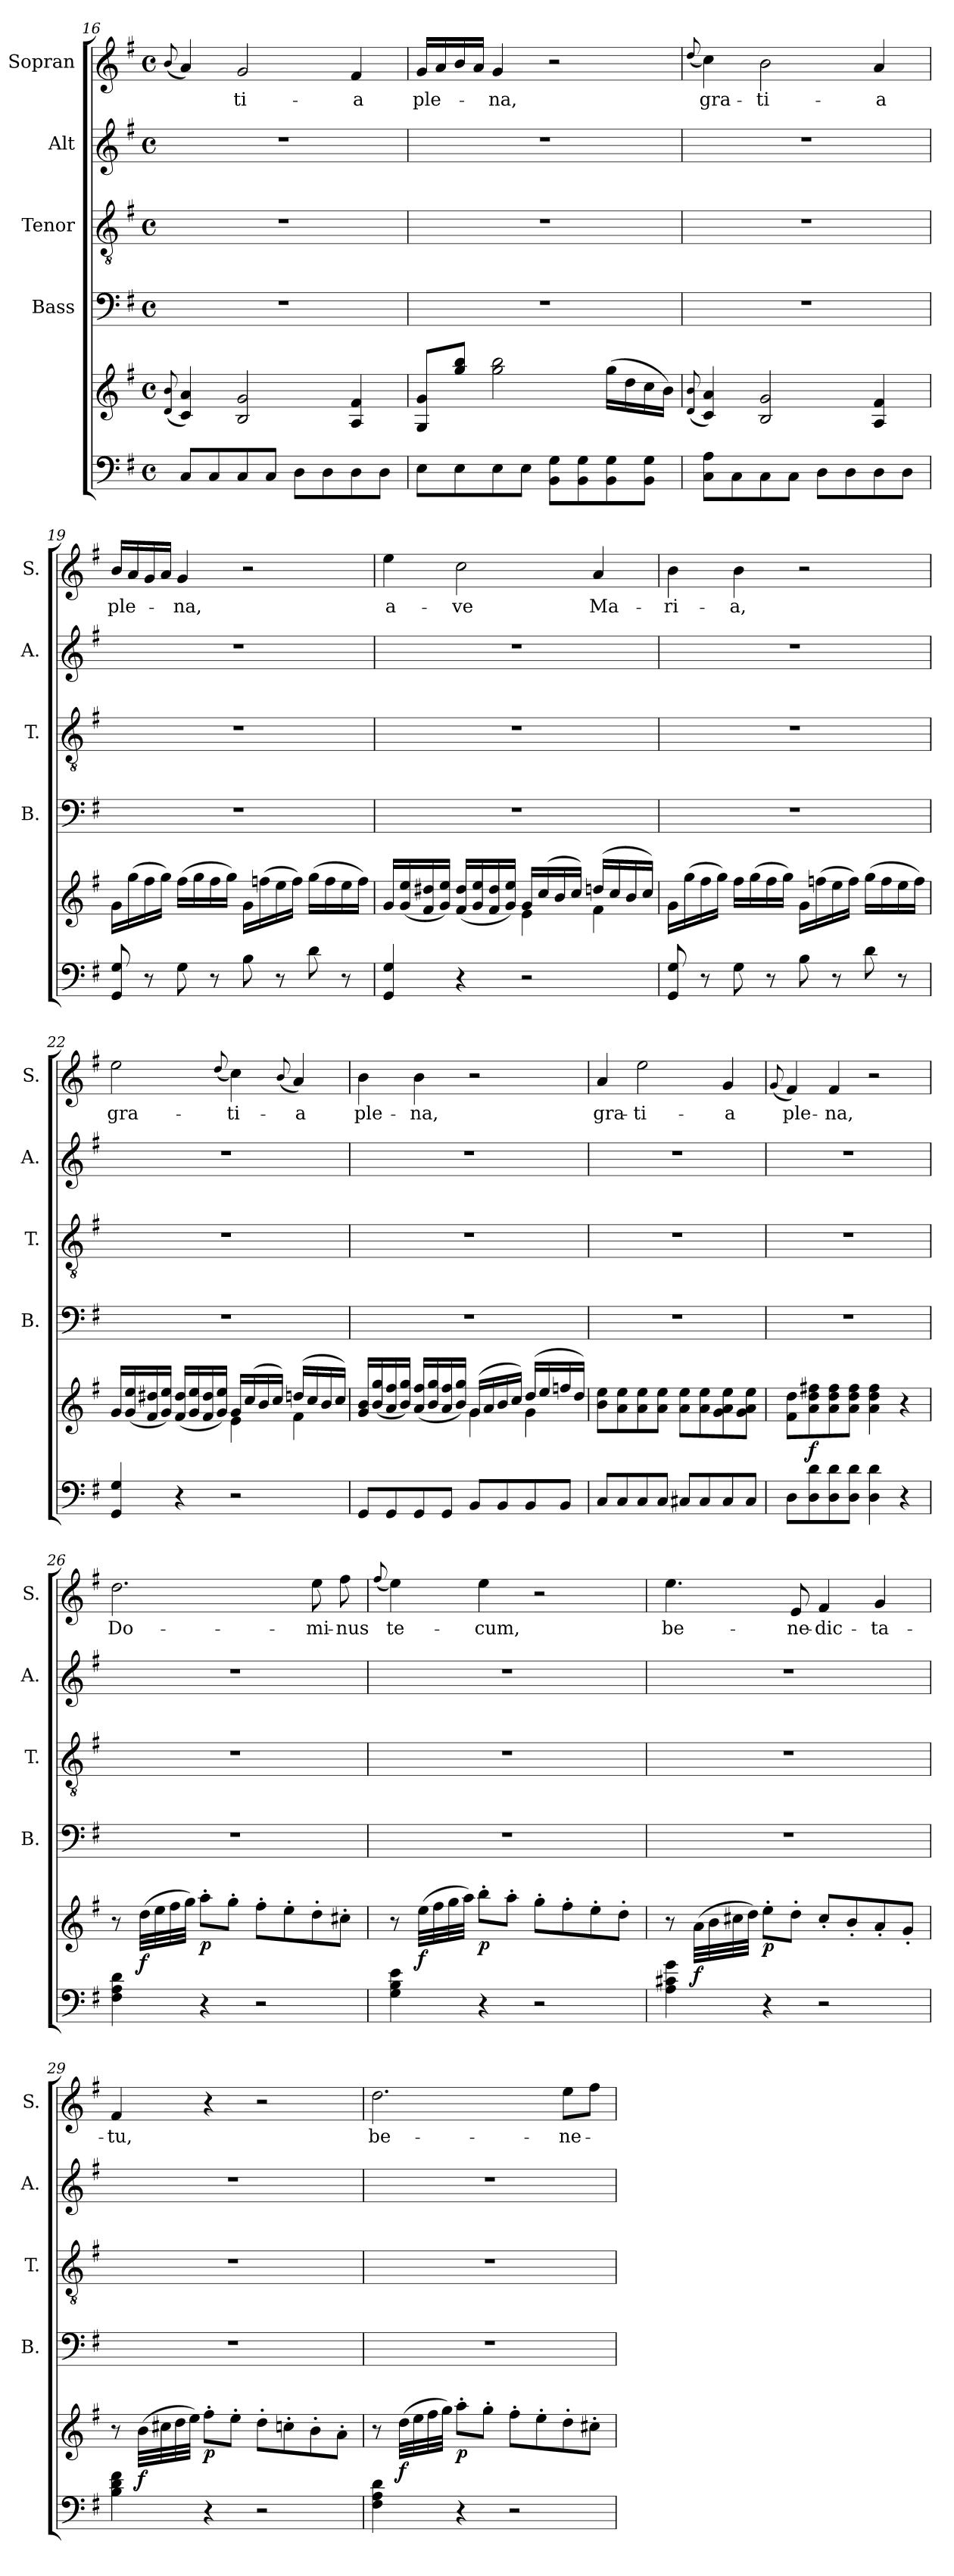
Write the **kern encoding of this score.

**kern	**kern	**dynam	**kern	**kern	**kern	**kern	**text
*part5	*part5	*part5	*part4	*part3	*part2	*part1	*part1
*staff6	*staff5	*staff5/6	*staff4	*staff3	*staff2	*staff1	*staff1
*	*	*	*I"Bass	*I"Tenor	*I"Alt	*I"Sopran	*
*	*	*	*I'B.	*I'T.	*I'A.	*I'S.	*
!!LO:LB:g=z
*clefF4	*clefG2	*	*clefF4	*clefGv2	*clefG2	*clefG2	*
*k[f#]	*k[f#]	*	*k[f#]	*k[f#]	*k[f#]	*k[f#]	*
*G:	*G:	*	*G:	*G:	*G:	*G:	*
*M4/4	*M4/4	*	*M4/4	*M4/4	*M4/4	*M4/4	*
*met(c)	*met(c)	*	*met(c)	*met(c)	*met(c)	*met(c)	*
=16	=16	=16	=16	=16	=16	=16	=16
.	(<8qqd/ 8qqb/	.	.	.	.	(<8qqb/	.
8C/L	4c/ 4a/)	.	1r	1r	1r	4a/)	.
8C/	.	.	.	.	.	.	.
!	!	!	!	!	!	!	!LO:LY:b
8C/	2B/ 2g/	.	.	.	.	2g/	-ti-
8C/J	.	.	.	.	.	.	.
8D\L	.	.	.	.	.	.	.
8D\	.	.	.	.	.	.	.
!	!	!	!	!	!	!	!LO:LY:b
8D\	4A/ 4f#/	.	.	.	.	4f#/	-a
8D\J	.	.	.	.	.	.	.
=17	=17	=17	=17	=17	=17	=17	=17
!	!	!	!	!	!	!	!LO:LY:b
8E\L	8G/ 8g/L	.	1r	1r	1r	16g/LL	ple-
.	.	.	.	.	.	16a/	.
8E\	8gg/ 8bb/J	.	.	.	.	16b/	.
.	.	.	.	.	.	16a/JJ	.
!	!	!	!	!	!	!	!LO:LY:b
8E\	2gg\ 2bb\	.	.	.	.	4g/	-na,
8E\J	.	.	.	.	.	.	.
8BB\ 8G\L	.	.	.	.	.	2r	.
8BB\ 8G\	.	.	.	.	.	.	.
8BB\ 8G\	(>16gg\LL	.	.	.	.	.	.
.	16dd\	.	.	.	.	.	.
8BB\ 8G\J	16cc\	.	.	.	.	.	.
.	16b\JJ)	.	.	.	.	.	.
=18	=18	=18	=18	=18	=18	=18	=18
.	(<8qqd/ 8qqb/	.	.	.	.	(<8qqdd/	.
!	!	!	!	!	!	!	!LO:LY:b
8C\ 8A\L	4c/ 4a/)	.	1r	1r	1r	4cc\)	gra-
8C\	.	.	.	.	.	.	.
!	!	!	!	!	!	!	!LO:LY:b
8C\	2B/ 2g/	.	.	.	.	2b\	-ti-
8C\J	.	.	.	.	.	.	.
8D\L	.	.	.	.	.	.	.
8D\	.	.	.	.	.	.	.
!	!	!	!	!	!	!	!LO:LY:b
8D\	4A/ 4f#/	.	.	.	.	4a/	-a
8D\J	.	.	.	.	.	.	.
!!LO:PB:g=z
=19	=19	=19	=19	=19	=19	=19	=19
!	!	!	!	!	!	!	!LO:LY:b
8GG/ 8G/	16g\LL	.	1r	1r	1r	16b/LL	ple-
.	(>16gg\	.	.	.	.	16a/	.
8r	16ff#\	.	.	.	.	16g/	.
.	16gg\JJ)	.	.	.	.	16a/JJ	.
!	!	!	!	!	!	!	!LO:LY:b
8G\	(>16ff#\LL	.	.	.	.	4g/	-na,
.	16gg\	.	.	.	.	.	.
8r	16ff#\	.	.	.	.	.	.
.	16gg\JJ)	.	.	.	.	.	.
8B\	16g\LL	.	.	.	.	2r	.
.	(>16ffn\	.	.	.	.	.	.
8r	16ee\	.	.	.	.	.	.
.	16ff\JJ)	.	.	.	.	.	.
8d\	(>16gg\LL	.	.	.	.	.	.
.	16ff\	.	.	.	.	.	.
8r	16ee\	.	.	.	.	.	.
.	16ff\JJ)	.	.	.	.	.	.
=20	=20	=20	=20	=20	=20	=20	=20
*	*^	*	*	*	*	*	*
!	!	!	!	!	!	!	!	!LO:LY:b
4GG/ 4G/	16g/LL	2ryy	.	1r	1r	1r	4ee\	a-
.	(>16g/ 16ee/	.	.	.	.	.	.	.
.	16f#/ 16dd#X/	.	.	.	.	.	.	.
.	16g/ 16ee/JJ)	.	.	.	.	.	.	.
!	!	!	!	!	!	!	!	!LO:LY:b
4r	(>16f#/ 16dd#/LL	.	.	.	.	.	2cc\	-ve
.	16g/ 16ee/	.	.	.	.	.	.	.
.	16f#/ 16dd#/	.	.	.	.	.	.	.
.	16g/ 16ee/JJ)	.	.	.	.	.	.	.
2r	16g/LL	4e\	.	.	.	.	.	.
.	(>16cc/	.	.	.	.	.	.	.
.	16b/	.	.	.	.	.	.	.
.	16cc/JJ)	.	.	.	.	.	.	.
!	!	!	!	!	!	!	!	!LO:LY:b
.	(>16ddn/LL	4f#\	.	.	.	.	4a/	Ma-
.	16cc/	.	.	.	.	.	.	.
.	16b/	.	.	.	.	.	.	.
.	16cc/JJ)	.	.	.	.	.	.	.
*	*v	*v	*	*	*	*	*	*
=21	=21	=21	=21	=21	=21	=21	=21
!	!	!	!	!	!	!	!LO:LY:b
8GG/ 8G/	16g\LL	.	1r	1r	1r	4b\	-ri-
.	(>16gg\	.	.	.	.	.	.
8r	16ff#\	.	.	.	.	.	.
.	16gg\JJ)	.	.	.	.	.	.
!	!	!	!	!	!	!	!LO:LY:b
8G\	16ff#\LL	.	.	.	.	4b\	-a,
.	(>16gg\	.	.	.	.	.	.
8r	16ff#\	.	.	.	.	.	.
.	16gg\JJ)	.	.	.	.	.	.
8B\	16g\LL	.	.	.	.	2r	.
.	(>16ffn\	.	.	.	.	.	.
8r	16ee\	.	.	.	.	.	.
.	16ff\JJ)	.	.	.	.	.	.
8d\	(>16gg\LL	.	.	.	.	.	.
.	16ff\	.	.	.	.	.	.
8r	16ee\	.	.	.	.	.	.
.	16ff\JJ)	.	.	.	.	.	.
!!LO:LB:g=z
=22	=22	=22	=22	=22	=22	=22	=22
*	*^	*	*	*	*	*	*
!	!	!	!	!	!	!	!	!LO:LY:b
4GG/ 4G/	16g/LL	2ryy	.	1r	1r	1r	2ee\	gra-
.	(>16g/ 16ee/	.	.	.	.	.	.	.
.	16f#/ 16dd#X/	.	.	.	.	.	.	.
.	16g/ 16ee/JJ)	.	.	.	.	.	.	.
4r	(>16f#/ 16dd#/LL	.	.	.	.	.	.	.
.	16g/ 16ee/	.	.	.	.	.	.	.
.	16f#/ 16dd#/	.	.	.	.	.	.	.
.	16g/ 16ee/JJ)	.	.	.	.	.	.	.
.	.	.	.	.	.	.	(<8qqdd/	.
!	!	!	!	!	!	!	!	!LO:LY:b
2r	16g/LL	4e\	.	.	.	.	4cc\)	-ti-
.	(>16cc/	.	.	.	.	.	.	.
.	16b/	.	.	.	.	.	.	.
.	16cc/JJ)	.	.	.	.	.	.	.
.	.	.	.	.	.	.	(<8qqb/	.
!	!	!	!	!	!	!	!	!LO:LY:b
.	(>16ddn/LL	4f#\	.	.	.	.	4a/)	-a
.	16cc/	.	.	.	.	.	.	.
.	16b/	.	.	.	.	.	.	.
.	16cc/JJ)	.	.	.	.	.	.	.
=23	=23	=23	=23	=23	=23	=23	=23	=23
!	!	!	!	!	!	!	!	!LO:LY:b
8GG/L	16g/ 16b/LL	2ryy	.	1r	1r	1r	4b\	ple-
.	(>16b/ 16gg/	.	.	.	.	.	.	.
8GG/	16a/ 16ff#/	.	.	.	.	.	.	.
.	16b/ 16gg/JJ)	.	.	.	.	.	.	.
!	!	!	!	!	!	!	!	!LO:LY:b
8GG/	(>16a/ 16ff#/LL	.	.	.	.	.	4b\	-na,
.	16b/ 16gg/	.	.	.	.	.	.	.
8GG/J	16a/ 16ff#/	.	.	.	.	.	.	.
.	16b/ 16gg/JJ)	.	.	.	.	.	.	.
8BB/L	(>16g/LL	4g\	.	.	.	.	2r	.
.	16a/	.	.	.	.	.	.	.
8BB/	16b/	.	.	.	.	.	.	.
.	16cc/JJ)	.	.	.	.	.	.	.
8BB/	(>16dd/LL	4g\	.	.	.	.	.	.
.	16ee/	.	.	.	.	.	.	.
8BB/J	16ffn/	.	.	.	.	.	.	.
.	16dd/JJ)	.	.	.	.	.	.	.
*	*v	*v	*	*	*	*	*	*
=24	=24	=24	=24	=24	=24	=24	=24
!	!	!	!	!	!	!	!LO:LY:b
8C/L	8b\ 8ee\L	.	1r	1r	1r	4a/	gra-
8C/	8a\ 8ee\	.	.	.	.	.	.
!	!	!	!	!	!	!	!LO:LY:b
8C/	8a\ 8ee\	.	.	.	.	2ee\	-ti-
8C/J	8a\ 8ee\J	.	.	.	.	.	.
8C#X/L	8a\ 8ee\L	.	.	.	.	.	.
8C#/	8a\ 8ee\	.	.	.	.	.	.
!	!	!	!	!	!	!	!LO:LY:b
8C#/	8g\ 8a\ 8ee\	.	.	.	.	4g/	-a
8C#/J	8g\ 8a\ 8ee\J	.	.	.	.	.	.
!!LO:LB:g=z
=25	=25	=25	=25	=25	=25	=25	=25
.	.	.	.	.	.	(<8qqg/	.
!	!	!	!	!	!	!	!LO:LY:b
8D\L	8f#\ 8dd\L	.	1r	1r	1r	4f#/)	ple-
!	!	!LO:DY:b	!	!	!	!	!
8D\ 8d\	8a\ 8dd\ 8ff#X\	f	.	.	.	.	.
!	!	!	!	!	!	!	!LO:LY:b
8D\ 8d\	8a\ 8dd\ 8ff#\	.	.	.	.	4f#/	-na,
8D\ 8d\J	8a\ 8dd\ 8ff#\J	.	.	.	.	.	.
4D\ 4d\	4a\ 4dd\ 4ff#\	.	.	.	.	2r	.
4r	4r	.	.	.	.	.	.
=26	=26	=26	=26	=26	=26	=26	=26
!	!	!	!	!	!	!	!LO:LY:b
4F#\ 4A\ 4d\	8r	.	1r	1r	1r	2.dd\	Do-
!	!	!LO:DY:b	!	!	!	!	!
.	(>32dd\LLL	f	.	.	.	.	.
.	32ee\	.	.	.	.	.	.
.	32ff#\	.	.	.	.	.	.
.	32gg\JJJ)	.	.	.	.	.	.
!	!	!LO:DY:b	!	!	!	!	!
4r	8aa'>\L	p	.	.	.	.	.
.	8gg'>\J	.	.	.	.	.	.
2r	8ff#'>\L	.	.	.	.	.	.
.	8ee'>\	.	.	.	.	.	.
!	!	!	!	!	!	!	!LO:LY:b
.	8dd'>\	.	.	.	.	8ee\	-mi-
!	!	!	!	!	!	!	!LO:LY:b
.	8cc#X'>\J	.	.	.	.	8ff#\	-nus
=27	=27	=27	=27	=27	=27	=27	=27
.	.	.	.	.	.	(<8qqff#/	.
!	!	!	!	!	!	!	!LO:LY:b
4G\ 4B\ 4e\	8r	.	1r	1r	1r	4ee\)	te-
!	!	!LO:DY:b	!	!	!	!	!
.	(>32ee\LLL	f	.	.	.	.	.
.	32ff#\	.	.	.	.	.	.
.	32gg\	.	.	.	.	.	.
.	32aa\JJJ)	.	.	.	.	.	.
!	!	!LO:DY:b	!	!	!	!	!LO:LY:b
4r	8bb'>\L	p	.	.	.	4ee\	-cum,
.	8aa'>\J	.	.	.	.	.	.
2r	8gg'>\L	.	.	.	.	2r	.
.	8ff#'>\	.	.	.	.	.	.
.	8ee'>\	.	.	.	.	.	.
.	8dd'>\J	.	.	.	.	.	.
=28	=28	=28	=28	=28	=28	=28	=28
!	!	!	!	!	!	!	!LO:LY:b
4A\ 4c#X\ 4g\	8r	.	1r	1r	1r	4.ee\	be-
!	!	!LO:DY:b	!	!	!	!	!
.	(>32a\LLL	f	.	.	.	.	.
.	32b\	.	.	.	.	.	.
.	32cc#X\	.	.	.	.	.	.
.	32dd\JJJ)	.	.	.	.	.	.
!	!	!LO:DY:b	!	!	!	!	!
4r	8ee'>\L	p	.	.	.	.	.
!	!	!	!	!	!	!	!LO:LY:b
.	8dd'>\J	.	.	.	.	8e/	-ne-
!	!	!	!	!	!	!	!LO:LY:b
2r	8cc#'</L	.	.	.	.	4f#/	-dic-
.	8b'</	.	.	.	.	.	.
!	!	!	!	!	!	!	!LO:LY:b
.	8a'</	.	.	.	.	4g/	-ta-
.	8g'</J	.	.	.	.	.	.
!!LO:PB:g=z
=29	=29	=29	=29	=29	=29	=29	=29
!	!	!	!	!	!	!	!LO:LY:b
4B\ 4d\ 4f#\	8r	.	1r	1r	1r	4f#/	-tu,
!	!	!LO:DY:b	!	!	!	!	!
.	(>32b\LLL	f	.	.	.	.	.
.	32cc#X\	.	.	.	.	.	.
.	32dd\	.	.	.	.	.	.
.	32ee\JJJ)	.	.	.	.	.	.
!	!	!LO:DY:b	!	!	!	!	!
4r	8ff#'>\L	p	.	.	.	4r	.
.	8ee'>\J	.	.	.	.	.	.
2r	8dd'>\L	.	.	.	.	2r	.
.	8ccn'>\	.	.	.	.	.	.
.	8b'>\	.	.	.	.	.	.
.	8a'>\J	.	.	.	.	.	.
=30	=30	=30	=30	=30	=30	=30	=30
!	!	!	!	!	!	!	!LO:LY:b
4F#\ 4A\ 4d\	8r	.	1r	1r	1r	2.dd\	be-
!	!	!LO:DY:b	!	!	!	!	!
.	(>32dd\LLL	f	.	.	.	.	.
.	32ee\	.	.	.	.	.	.
.	32ff#\	.	.	.	.	.	.
.	32gg\JJJ)	.	.	.	.	.	.
!	!	!LO:DY:b	!	!	!	!	!
4r	8aa'>\L	p	.	.	.	.	.
.	8gg'>\J	.	.	.	.	.	.
2r	8ff#'>\L	.	.	.	.	.	.
.	8ee'>\	.	.	.	.	.	.
!	!	!	!	!	!	!	!LO:LY:b
.	8dd'>\	.	.	.	.	8ee\L	-ne-
.	8cc#X'>\J	.	.	.	.	8ff#\J	.
=	=	=	=	=	=	=	=
*-	*-	*-	*-	*-	*-	*-	*-
